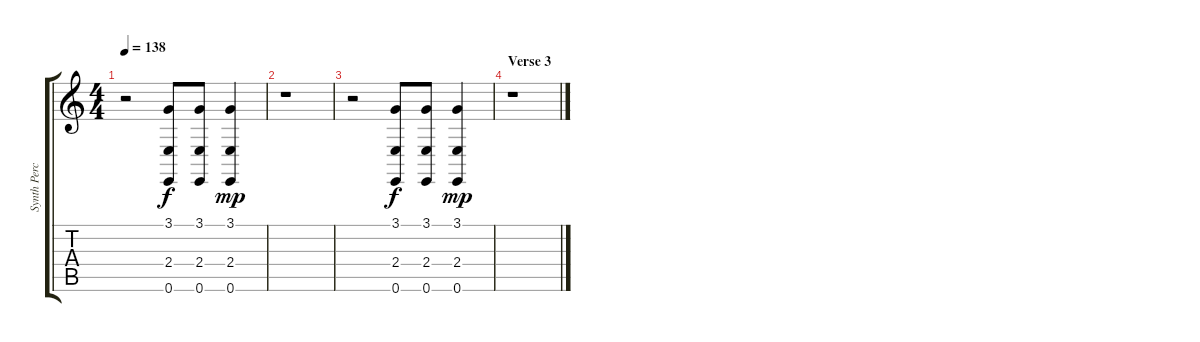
\track ("Synth Percs" "Synth Perc") {instrument woodblock}
\staff {score tabs}
\tuning (E4 B3 G3 D3 A2 E2) {hide}
\ts (4 4)
\tempo 138
\clef g2
\ks c
r.2{dy mp} (3.1 2.4 0.6).8{dy f} (3.1 2.4 0.6).8 (3.1 2.4 0.6).4{dy mp} |
r.1 |
r.2 (3.1 2.4 0.6).8{dy f} (3.1 2.4 0.6).8 (3.1 2.4 0.6).4{dy mp} |
\section ("" "Verse 3")
r.1
